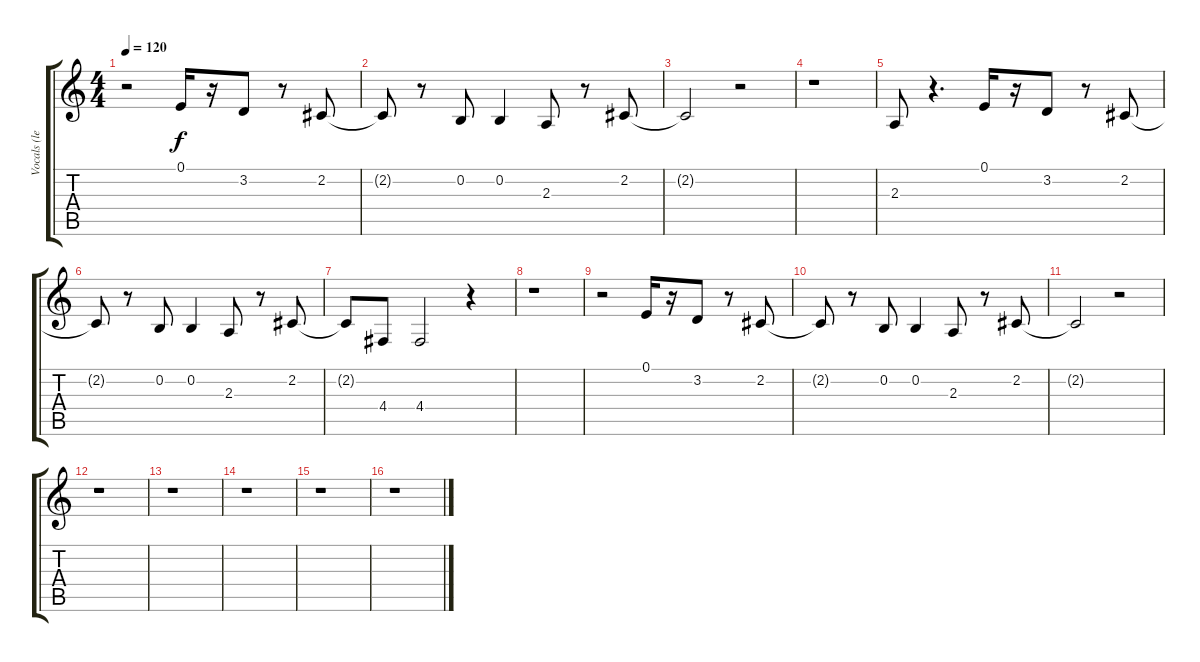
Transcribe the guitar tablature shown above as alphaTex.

\track ("Vocals (lead 2) - Main Voice" "Vocals (le") {instrument fx1rain}
\staff {score tabs}
\tuning (E4 B3 G3 D3 A2 E2) {hide}
\ts (4 4)
\tempo 120
\clef g2
\ks c
r.2{dy f} 0.1.16 r.16 3.2.8 r.8 2.2.8 |
2.2{t}.8 r.8 0.2.8 0.2.4 2.3.8 r.8 2.2.8 |
2.2{t}.2 r.2 |
r.1 |
2.3.8 r.4{d} 0.1.16 r.16 3.2.8 r.8 2.2.8 |
2.2{t}.8 r.8 0.2.8 0.2.4 2.3.8 r.8 2.2.8 |
2.2{t}.8 4.4.8 4.4.2 r.4 |
r.1 |
r.2 0.1.16 r.16 3.2.8 r.8 2.2.8 |
2.2{t}.8 r.8 0.2.8 0.2.4 2.3.8 r.8 2.2.8 |
2.2{t}.2 r.2 |
r.1 |
r.1 |
r.1 |
r.1 |
r.1
